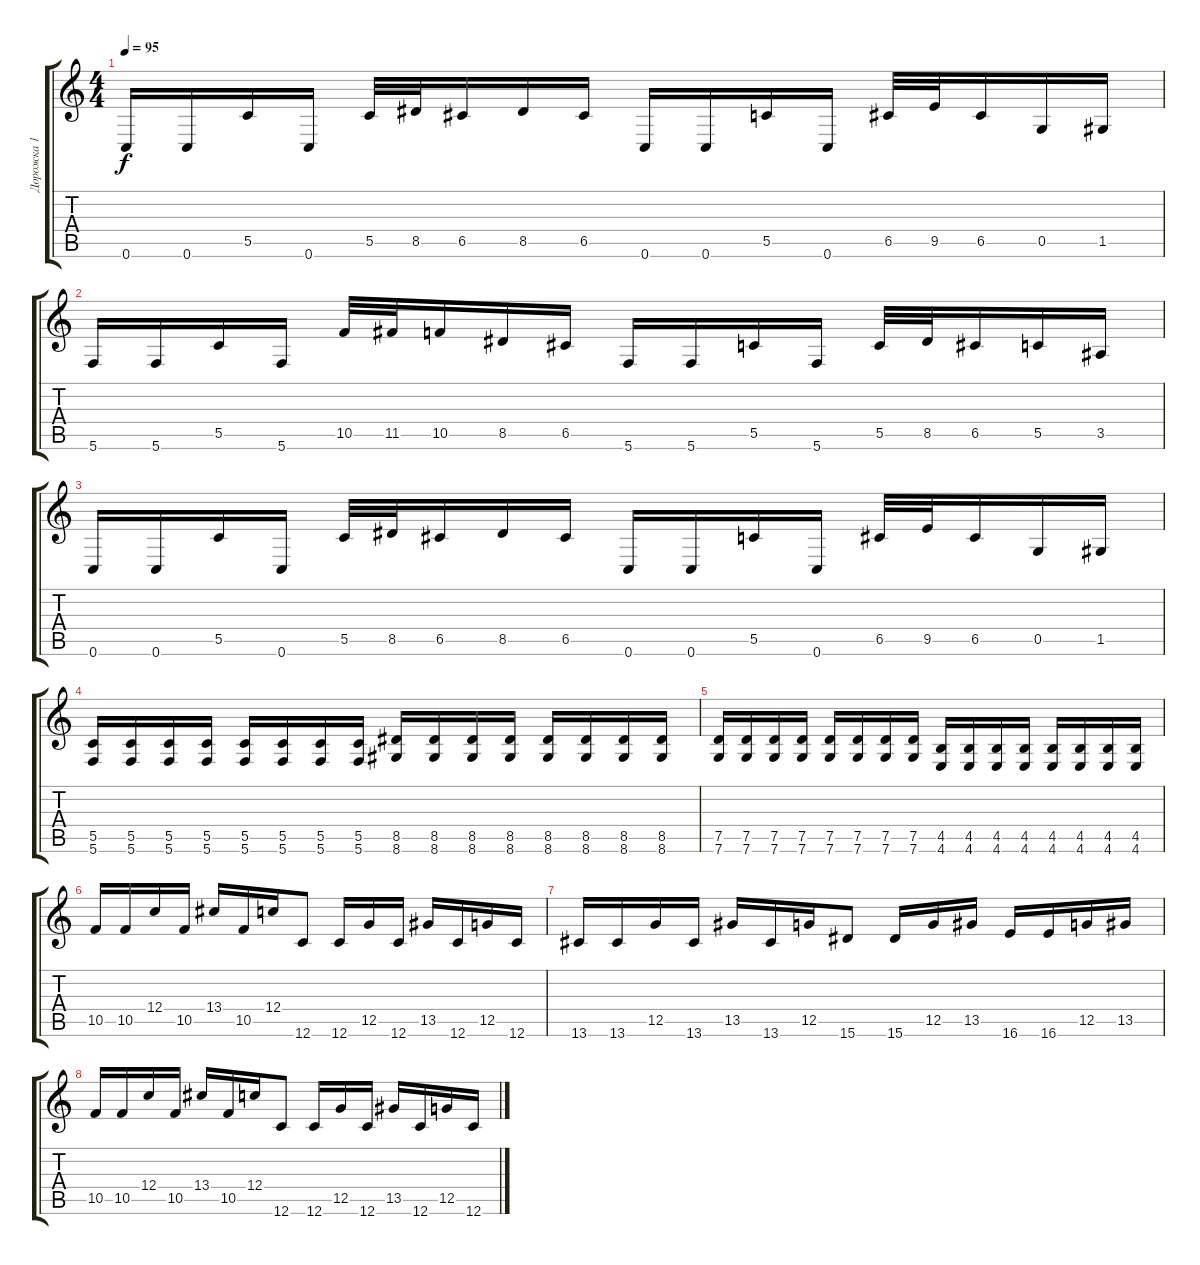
\track ("Дорожка 1" "Дорожка 1") {instrument distortionguitar}
\staff {score tabs}
\tuning (D4 A3 F3 C3 G2 C2) {hide}
\ts (4 4)
\tempo 95
\clef g2
\ks c
0.6.16{dy f} 0.6.16 5.5.16 0.6.16 5.5.32 8.5.32 6.5.16 8.5.16 6.5.16 0.6.16 0.6.16 5.5.16 0.6.16 6.5.32 9.5.32 6.5.16 0.5.16 1.5.16 |
5.6.16 5.6.16 5.5.16 5.6.16 10.5.32 11.5.32 10.5.16 8.5.16 6.5.16 5.6.16 5.6.16 5.5.16 5.6.16 5.5.32 8.5.32 6.5.16 5.5.16 3.5.16 |
0.6.16 0.6.16 5.5.16 0.6.16 5.5.32 8.5.32 6.5.16 8.5.16 6.5.16 0.6.16 0.6.16 5.5.16 0.6.16 6.5.32 9.5.32 6.5.16 0.5.16 1.5.16 |
(5.5 5.6).16 (5.5 5.6).16 (5.5 5.6).16 (5.5 5.6).16 (5.5 5.6).16 (5.5 5.6).16 (5.5 5.6).16 (5.5 5.6).16 (8.5 8.6).16 (8.5 8.6).16 (8.5 8.6).16 (8.5 8.6).16 (8.5 8.6).16 (8.5 8.6).16 (8.5 8.6).16 (8.5 8.6).16 |
(7.5 7.6).16 (7.5 7.6).16 (7.5 7.6).16 (7.5 7.6).16 (7.5 7.6).16 (7.5 7.6).16 (7.5 7.6).16 (7.5 7.6).16 (4.5 4.6).16 (4.5 4.6).16 (4.5 4.6).16 (4.5 4.6).16 (4.5 4.6).16 (4.5 4.6).16 (4.5 4.6).16 (4.5 4.6).16 |
10.5.16 10.5.16 12.4.16 10.5.16 13.4.16 10.5.16 12.4.16 12.6.8 12.6.16 12.5.16 12.6.16 13.5.16 12.6.16 12.5.16 12.6.16 |
13.6.16 13.6.16 12.5.16 13.6.16 13.5.16 13.6.16 12.5.16 15.6.8 15.6.16 12.5.16 13.5.16 16.6.16 16.6.16 12.5.16 13.5.16 |
10.5.16 10.5.16 12.4.16 10.5.16 13.4.16 10.5.16 12.4.16 12.6.8 12.6.16 12.5.16 12.6.16 13.5.16 12.6.16 12.5.16 12.6.16
